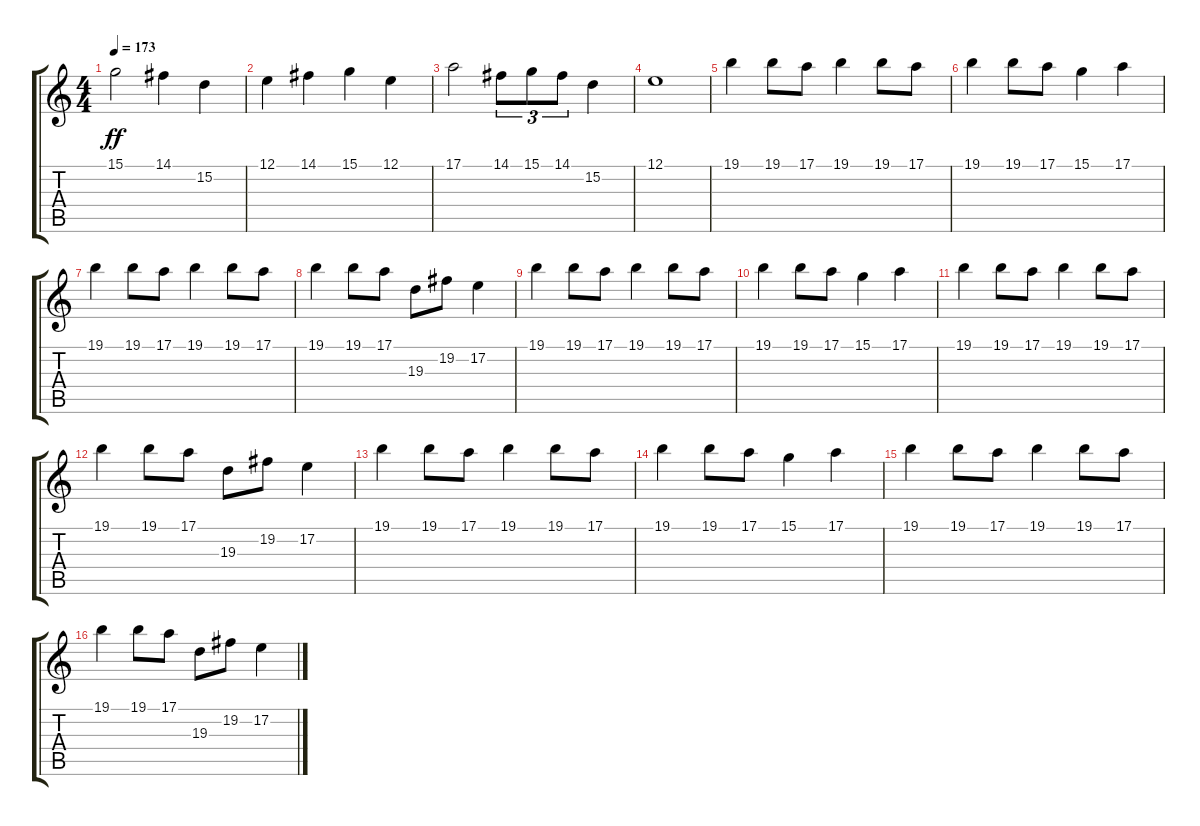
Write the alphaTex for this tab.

\track "" {instrument piccolo}
\staff {score tabs}
\tuning (E4 B3 G3 D3 A2 E2) {hide}
\ts (4 4)
\tempo 173
\clef g2
\ks c
15.1.2{dy ff} 14.1.4 15.2.4 |
12.1.4 14.1.4 15.1.4 12.1.4 |
17.1.2 14.1.8{tu (3 2)} 15.1.8{tu (3 2)} 14.1.8{tu (3 2)} 15.2.4 |
12.1.1 |
19.1.4 19.1.8 17.1.8 19.1.4 19.1.8 17.1.8 |
19.1.4 19.1.8 17.1.8 15.1.4 17.1.4 |
19.1.4 19.1.8 17.1.8 19.1.4 19.1.8 17.1.8 |
19.1.4 19.1.8 17.1.8 19.3.8 19.2.8 17.2.4 |
19.1.4 19.1.8 17.1.8 19.1.4 19.1.8 17.1.8 |
19.1.4 19.1.8 17.1.8 15.1.4 17.1.4 |
19.1.4 19.1.8 17.1.8 19.1.4 19.1.8 17.1.8 |
19.1.4 19.1.8 17.1.8 19.3.8 19.2.8 17.2.4 |
19.1.4 19.1.8 17.1.8 19.1.4 19.1.8 17.1.8 |
19.1.4 19.1.8 17.1.8 15.1.4 17.1.4 |
19.1.4 19.1.8 17.1.8 19.1.4 19.1.8 17.1.8 |
19.1.4 19.1.8 17.1.8 19.3.8 19.2.8 17.2.4
